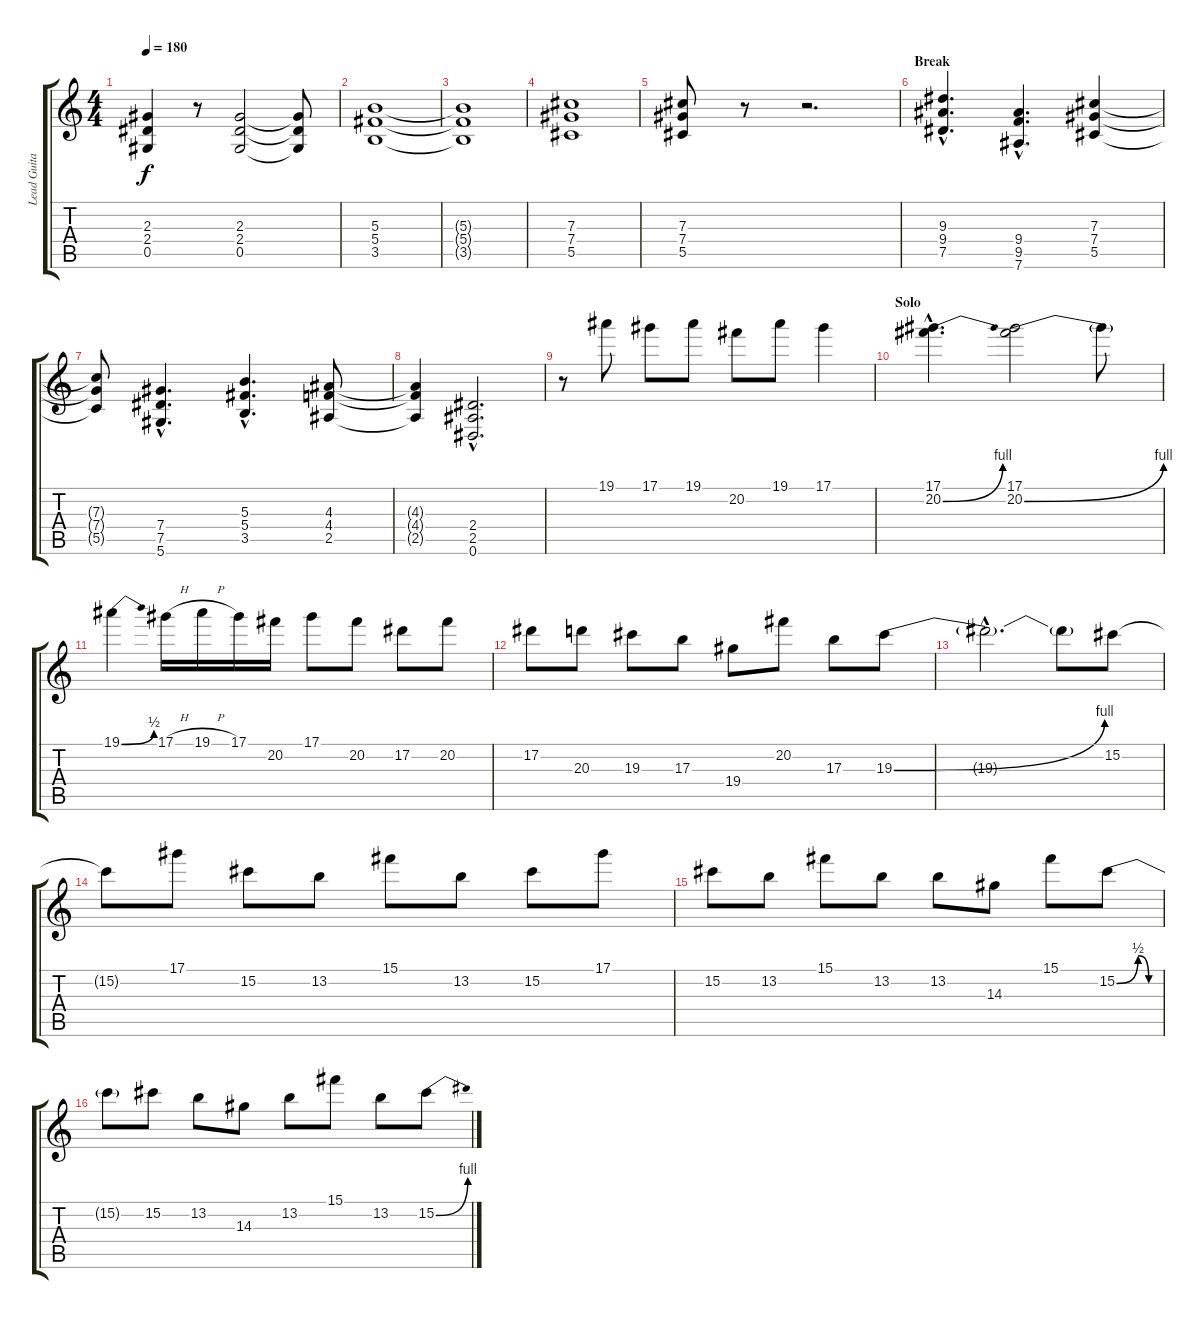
\track ("Lead Guitar (Martin Sweet)" "Lead Guita") {instrument distortionguitar}
\staff {score tabs}
\tuning (Eb4 Bb3 Gb3 Db3 Ab2 Eb2) {hide}
\ts (4 4)
\tempo 180
\clef g2
\ks c
(2.3 2.4 0.5).4{dy f} r.8 (2.3 2.4 0.5).2 (2.3{t} 2.4{t} 0.5{t}).8 |
(5.3 5.4 3.5).1 |
(5.3{t} 5.4{t} 3.5{t}).1 |
(7.3 7.4 5.5).1 |
(7.3 7.4 5.5).8 r.8 r.2{d} |
\section ("" "Break")
(9.3{hac} 9.4{hac} 7.5{hac}).4{d} (9.4{hac} 9.5{hac} 7.6{hac}).4{d} (7.3 7.4 5.5).4 |
(7.3{t} 7.4{t} 5.5{t}).8 (7.4{hac} 7.5{hac} 5.6{hac}).4{d} (5.3{hac} 5.4{hac} 3.5{hac}).4{d} (4.3 4.4 2.5).8 |
(4.3{t} 4.4{t} 2.5{t}).4 (2.4{hac} 2.5{hac} 0.6{hac}).2{d} |
r.8 19.1.8 17.1.8 19.1.8 20.2.8 19.1.8 17.1.4 |
\section ("" "Solo")
(17.1{hac} 20.2{be (bend 0 0 60 4) hac}).4{d} (17.1 20.2{be (bend 0 0 60 4)}).2 20.2{t}.8 |
19.1{be (bend 0 0 60 2)}.4 17.1{h}.16 19.1{h}.16 17.1.16 20.2.16 17.1.8 20.2.8 17.2.8 20.2.8 |
17.2.8 20.3.8 19.3.8 17.3.8 19.4.8 20.2.8 17.3.8 19.3{be (bend 0 0 60 4)}.8 |
19.3{hac t}.2{d} 19.3{t}.8 15.2.8 |
15.2{t}.8 17.1.8 15.2.8 13.2.8 15.1.8 13.2.8 15.2.8 17.1.8 |
15.2.8 13.2.8 15.1.8 13.2.8 13.2.8 14.3.8 15.1.8 15.2{be (custom 0 0 30 2 45 0 60 0)}.8 |
15.2{t}.8 15.2.8 13.2.8 14.3.8 13.2.8 15.1.8 13.2.8 15.2{be (bend 0 0 60 4)}.8
